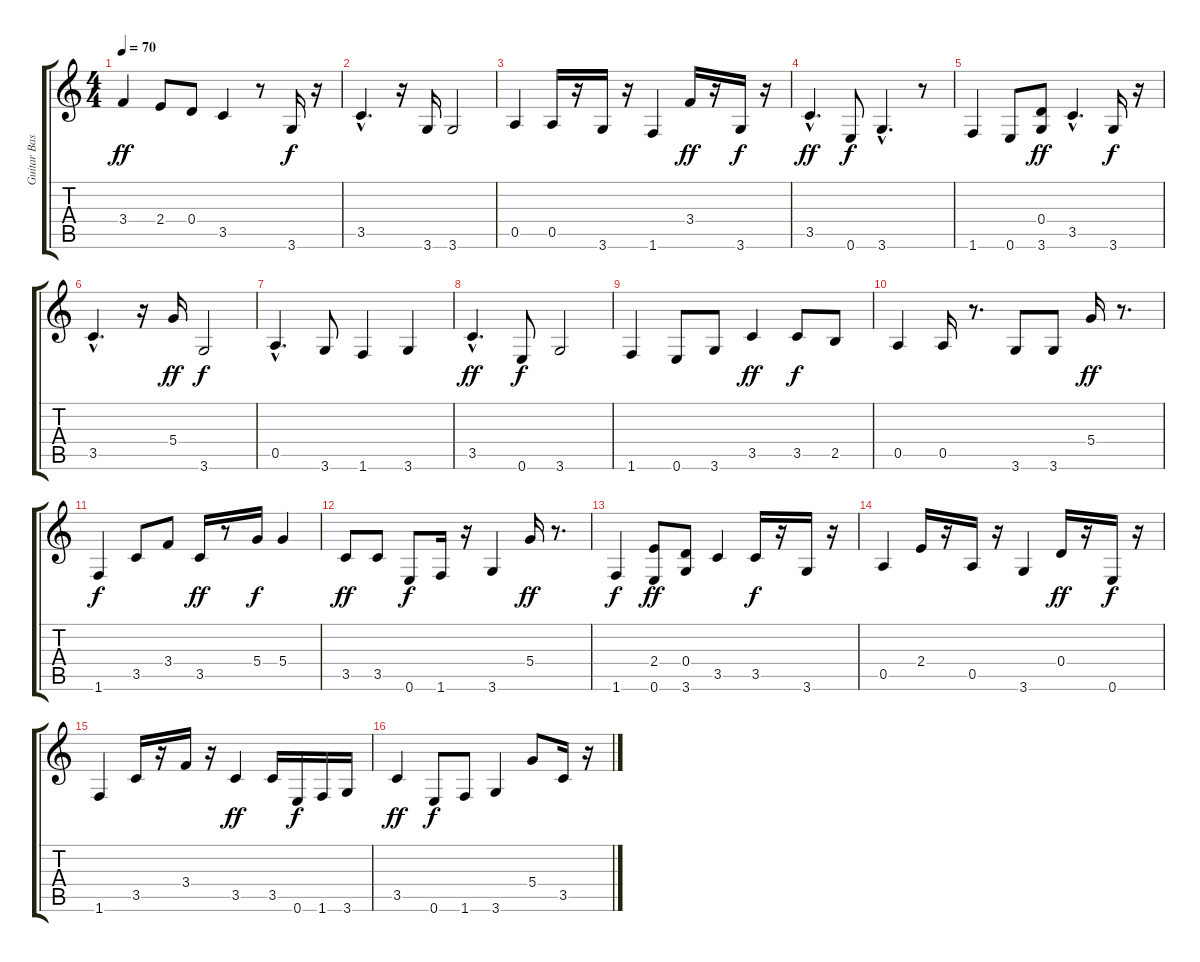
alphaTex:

\track ("Guitar Bass (John)" "Guitar Bas") {instrument electricguitarmuted}
\staff {score tabs}
\tuning (E4 B3 G3 D3 A2 E2) {hide}
\ts (4 4)
\tempo 70
\clef g2
\ks c
3.4.4{dy ff} 2.4.8 0.4.8 3.5.4 r.8 3.6.16{dy f} r.16 |
3.5{hac}.4{d} r.16 3.6.16 3.6.2 |
0.5.4 0.5.16 r.16 3.6.16 r.16 1.6.4 3.4.16{dy ff} r.16 3.6.16{dy f} r.16 |
3.5{hac}.4{d dy ff} 0.6.8{dy f} 3.6{hac}.4{d} r.8 |
1.6.4 0.6.8 (0.4 3.6).8{dy ff} 3.5{hac}.4{d} 3.6.16{dy f} r.16 |
3.5{hac}.4{d} r.16 5.4.16{dy ff} 3.6.2{dy f} |
0.5{hac}.4{d} 3.6.8 1.6.4 3.6.4 |
3.5{hac}.4{d dy ff} 0.6.8{dy f} 3.6.2 |
1.6.4 0.6.8 3.6.8 3.5.4{dy ff} 3.5.8{dy f} 2.5.8 |
0.5.4 0.5.16 r.8{d} 3.6.8 3.6.8 5.4.16{dy ff} r.8{d} |
1.6.4{dy f} 3.5.8 3.4.8 3.5.16{dy ff} r.8 5.4.16{dy f} 5.4.4 |
3.5.8{dy ff} 3.5.8 0.6.8{dy f} 1.6.16 r.16 3.6.4 5.4.16{dy ff} r.8{d} |
1.6.4{dy f} (2.4 0.6).8{dy ff} (0.4 3.6).8 3.5.4 3.5.16{dy f} r.16 3.6.16 r.16 |
0.5.4 2.4.16 r.16 0.5.16 r.16 3.6.4 0.4.16{dy ff} r.16 0.6.16{dy f} r.16 |
1.6.4 3.5.16 r.16 3.4.16 r.16 3.5.4{dy ff} 3.5.16 0.6.16{dy f} 1.6.16 3.6.16 |
3.5.4{dy ff} 0.6.8{dy f} 1.6.8 3.6.4 5.4.8 3.5.16 r.16
